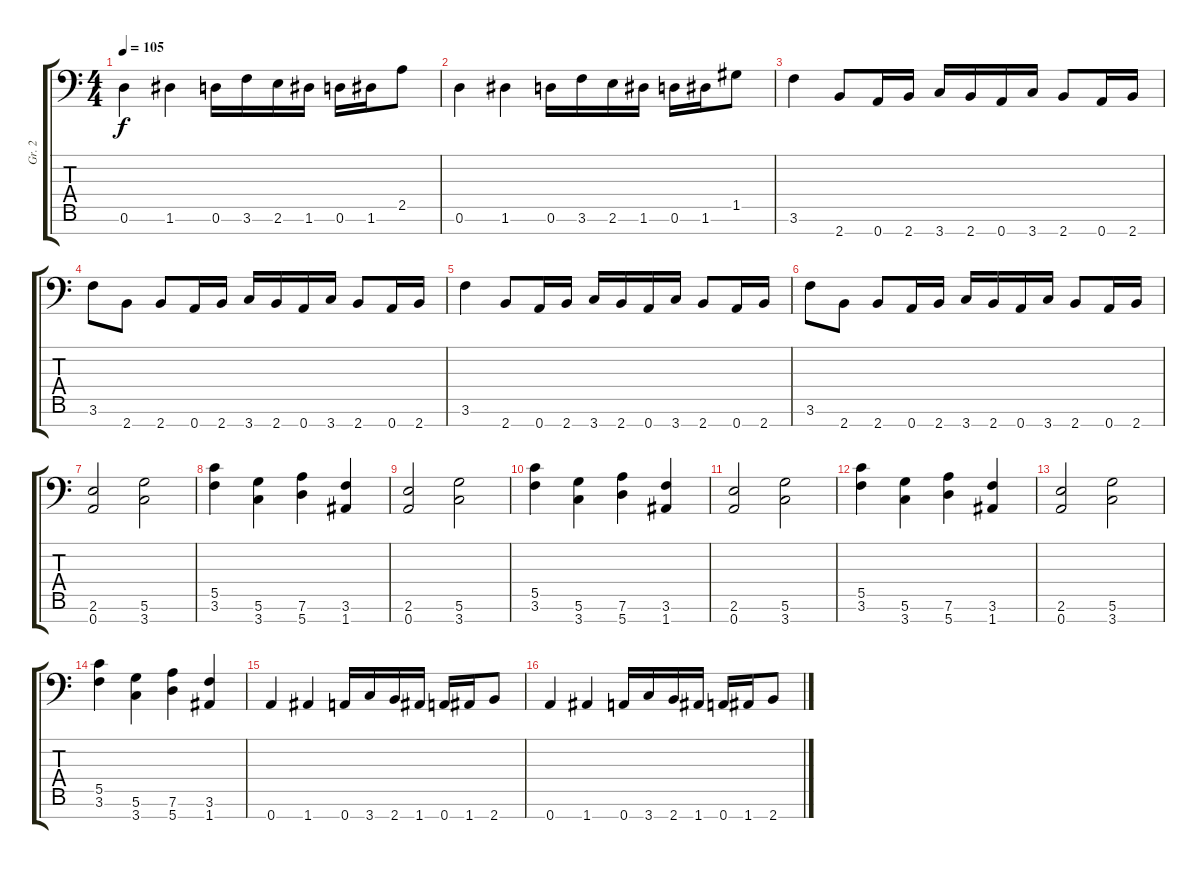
\track ("Gr. 2" "Gr. 2") {instrument overdrivenguitar}
\staff {score tabs}
\tuning (D4 A3 F3 C3 G2 D2 A1) {hide}
\ts (4 4)
\tempo 105
\clef f4
\ks c
0.6.4{dy f} 1.6.4 0.6.16 3.6.16 2.6.16 1.6.16 0.6.16 1.6.16 2.5.8 |
0.6.4 1.6.4 0.6.16 3.6.16 2.6.16 1.6.16 0.6.16 1.6.16 1.5.8 |
3.6.4 2.7.8 0.7.16 2.7.16 3.7.16 2.7.16 0.7.16 3.7.16 2.7.8 0.7.16 2.7.16 |
3.6.8 2.7.8 2.7.8 0.7.16 2.7.16 3.7.16 2.7.16 0.7.16 3.7.16 2.7.8 0.7.16 2.7.16 |
3.6.4 2.7.8 0.7.16 2.7.16 3.7.16 2.7.16 0.7.16 3.7.16 2.7.8 0.7.16 2.7.16 |
3.6.8 2.7.8 2.7.8 0.7.16 2.7.16 3.7.16 2.7.16 0.7.16 3.7.16 2.7.8 0.7.16 2.7.16 |
(2.6 0.7).2 (5.6 3.7).2 |
(5.5 3.6).4 (5.6 3.7).4 (7.6 5.7).4 (3.6 1.7).4 |
(2.6 0.7).2 (5.6 3.7).2 |
(5.5 3.6).4 (5.6 3.7).4 (7.6 5.7).4 (3.6 1.7).4 |
(2.6 0.7).2 (5.6 3.7).2 |
(5.5 3.6).4 (5.6 3.7).4 (7.6 5.7).4 (3.6 1.7).4 |
(2.6 0.7).2 (5.6 3.7).2 |
(5.5 3.6).4 (5.6 3.7).4 (7.6 5.7).4 (3.6 1.7).4 |
0.7.4 1.7.4 0.7.16 3.7.16 2.7.16 1.7.16 0.7.16 1.7.16 2.7.8 |
0.7.4 1.7.4 0.7.16 3.7.16 2.7.16 1.7.16 0.7.16 1.7.16 2.7.8
